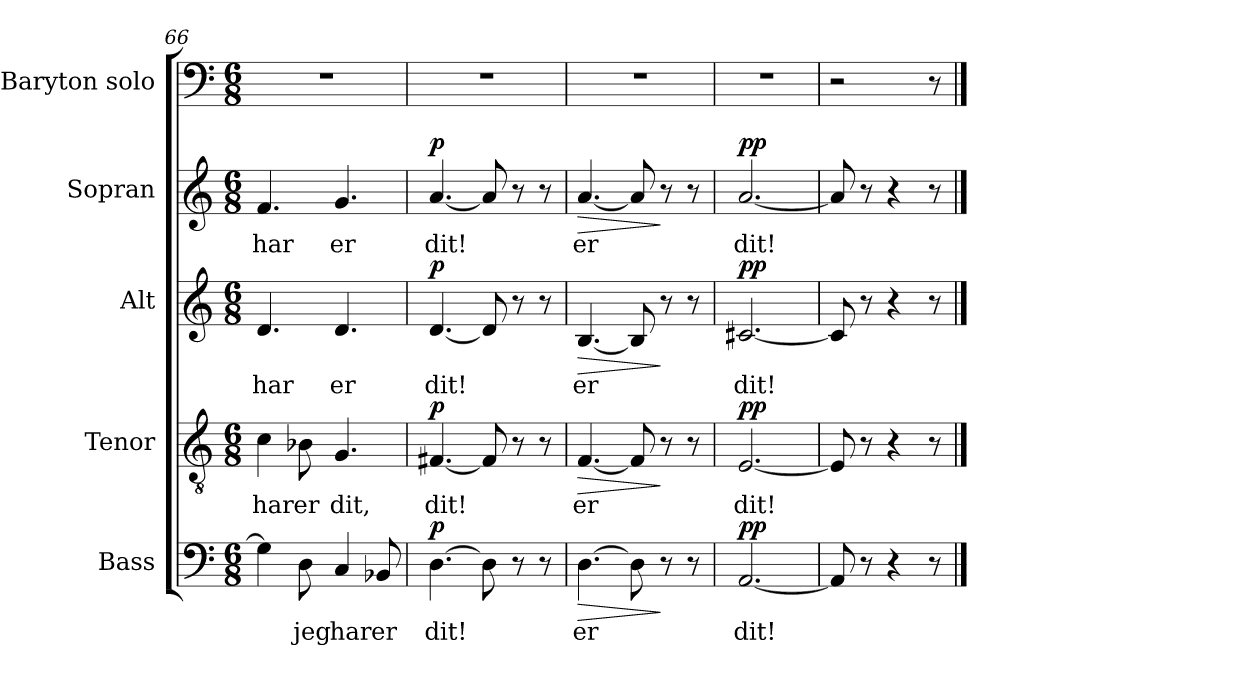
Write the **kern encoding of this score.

**kern	**text	**dynam	**kern	**text	**dynam	**kern	**text	**dynam	**kern	**text	**dynam	**kern
*part5	*part5	*part5	*part4	*part4	*part4	*part3	*part3	*part3	*part2	*part2	*part2	*part1
*staff5	*staff5	*staff5	*staff4	*staff4	*staff4	*staff3	*staff3	*staff3	*staff2	*staff2	*staff2	*staff1
*I"Bass	*	*	*I"Tenor	*	*	*I"Alt	*	*	*I"Sopran	*	*	*I"Baryton solo
*I'B.	*	*	*I'T.	*	*	*I'A.	*	*	*I'S.	*	*	*I'Bar.
!!LO:LB:g=z
*clefF4	*	*	*clefGv2	*	*	*clefG2	*	*	*clefG2	*	*	*clefF4
*k[]	*	*	*k[]	*	*	*k[]	*	*	*k[]	*	*	*k[]
*M6/8	*	*	*M6/8	*	*	*M6/8	*	*	*M6/8	*	*	*M6/8
=66	=66	=66	=66	=66	=66	=66	=66	=66	=66	=66	=66	=66
4G\]	.	.	4c\	har	.	4.d/	har	.	4.f/	har	.	2.r
8D\	jeg	.	8B-X\	er	.	.	.	.	.	.	.	.
4C/	har	.	4.G/	dit,	.	4.d/	er	.	4.g/	er	.	.
8BB-X/	er	.	.	.	.	.	.	.	.	.	.	.
=67	=67	=67	=67	=67	=67	=67	=67	=67	=67	=67	=67	=67
!	!	!LO:DY:a	!	!	!LO:DY:a	!	!	!LO:DY:a	!	!	!LO:DY:a	!
[4.D\	dit!	p	[4.F#X/	dit!	p	[4.d/	dit!	p	[4.a/	dit!	p	2.r
8D\]	.	.	8F#/]	.	.	8d/]	.	.	8a/]	.	.	.
8r	.	.	8r	.	.	8r	.	.	8r	.	.	.
8r	.	.	8r	.	.	8r	.	.	8r	.	.	.
=68	=68	=68	=68	=68	=68	=68	=68	=68	=68	=68	=68	=68
!	!	!LO:HP:b	!	!	!LO:HP:b	!	!	!LO:HP:b	!	!	!LO:HP:b	!
[4.D\	er	>	[4.F/	er	>	[4.B/	er	>	[4.a/	er	>	2.r
8D\]	.	.	8F/]	.	.	8B/]	.	.	8a/]	.	.	.
8r	.	]	8r	.	]	8r	.	]	8r	.	]	.
8r	.	.	8r	.	.	8r	.	.	8r	.	.	.
=69	=69	=69	=69	=69	=69	=69	=69	=69	=69	=69	=69	=69
!	!	!LO:DY:a	!	!	!LO:DY:a	!	!	!LO:DY:a	!	!	!LO:DY:a	!
[2.AA/	dit!	pp	[2.E/	dit!	pp	[2.c#X/	dit!	pp	[2.a/	dit!	pp	2.r
=70	=70	=70	=70	=70	=70	=70	=70	=70	=70	=70	=70	=70
8AA/]	.	.	8E/]	.	.	8c#/]	.	.	8a/]	.	.	2r
8r	.	.	8r	.	.	8r	.	.	8r	.	.	.
4r	.	.	4r	.	.	4r	.	.	4r	.	.	.
8r	.	.	8r	.	.	8r	.	.	8r	.	.	8r
==	==	==	==	==	==	==	==	==	==	==	==	==
*-	*-	*-	*-	*-	*-	*-	*-	*-	*-	*-	*-	*-
